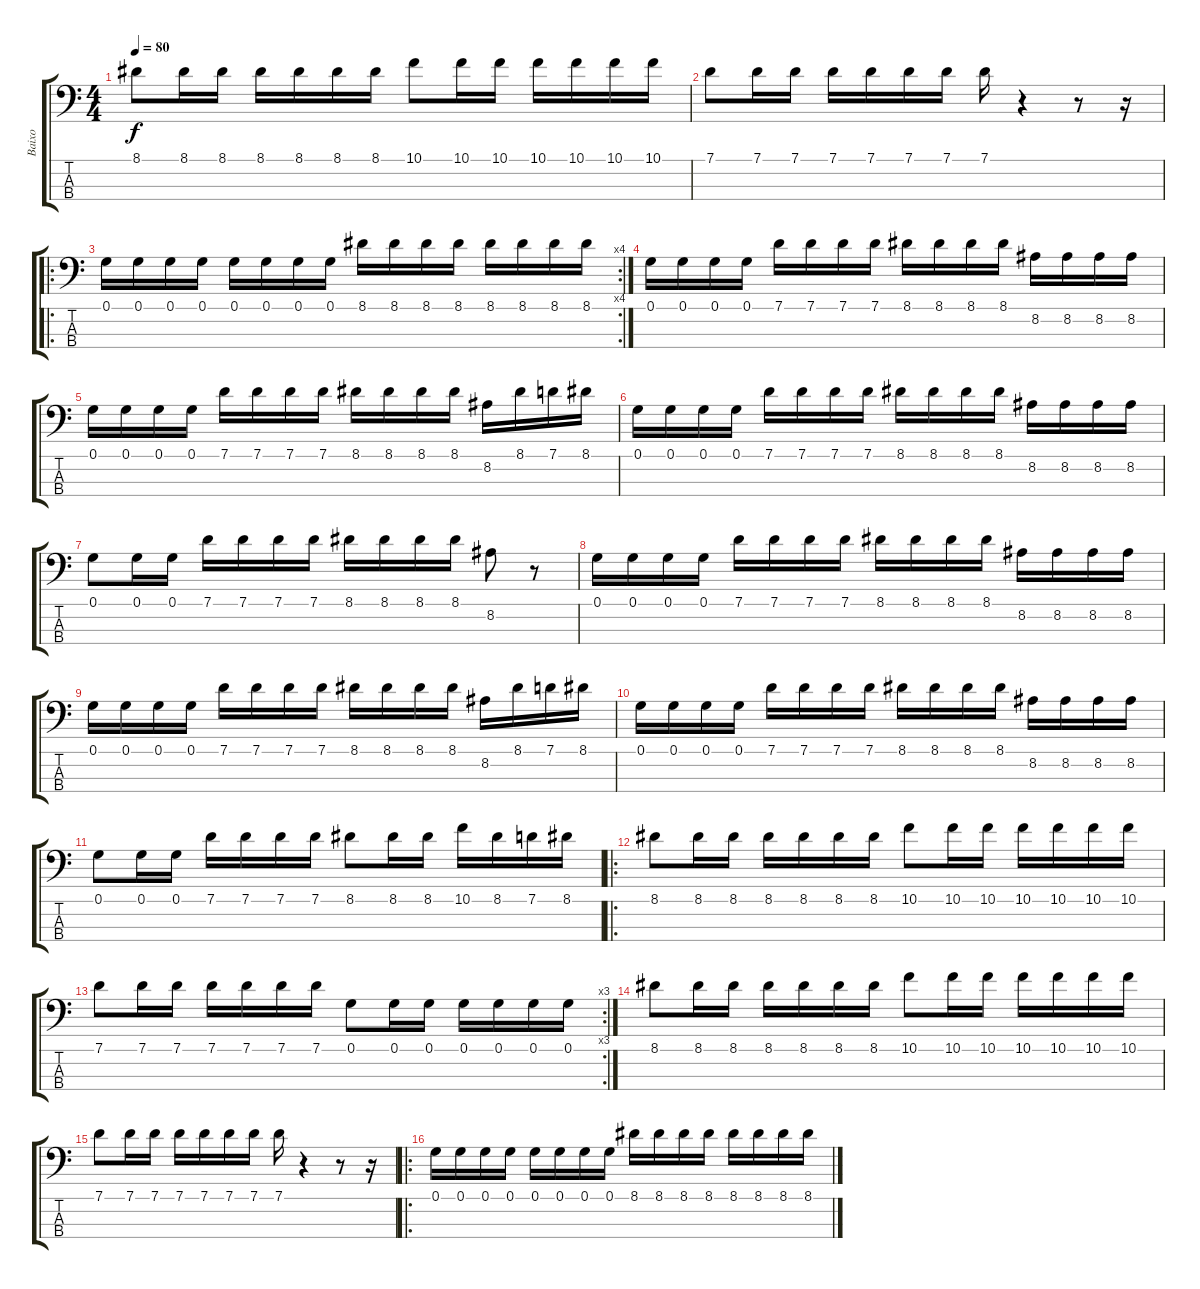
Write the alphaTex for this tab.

\track ("Baixo" "Baixo") {instrument electricbassfinger}
\staff {score tabs}
\tuning (G2 D2 A1 E1) {hide}
\ts (4 4)
\tempo 80
\clef f4
\ks c
8.1.8{dy f} 8.1.16 8.1.16 8.1.16 8.1.16 8.1.16 8.1.16 10.1.8 10.1.16 10.1.16 10.1.16 10.1.16 10.1.16 10.1.16 |
7.1.8 7.1.16 7.1.16 7.1.16 7.1.16 7.1.16 7.1.16 7.1.16 r.4 r.8 r.16 |
\ro
\rc 4
0.1.16 0.1.16 0.1.16 0.1.16 0.1.16 0.1.16 0.1.16 0.1.16 8.1.16 8.1.16 8.1.16 8.1.16 8.1.16 8.1.16 8.1.16 8.1.16 |
0.1.16 0.1.16 0.1.16 0.1.16 7.1.16 7.1.16 7.1.16 7.1.16 8.1.16 8.1.16 8.1.16 8.1.16 8.2.16 8.2.16 8.2.16 8.2.16 |
0.1.16 0.1.16 0.1.16 0.1.16 7.1.16 7.1.16 7.1.16 7.1.16 8.1.16 8.1.16 8.1.16 8.1.16 8.2.16 8.1.16 7.1.16 8.1.16 |
0.1.16 0.1.16 0.1.16 0.1.16 7.1.16 7.1.16 7.1.16 7.1.16 8.1.16 8.1.16 8.1.16 8.1.16 8.2.16 8.2.16 8.2.16 8.2.16 |
0.1.8 0.1.16 0.1.16 7.1.16 7.1.16 7.1.16 7.1.16 8.1.16 8.1.16 8.1.16 8.1.16 8.2.8 r.8 |
0.1.16 0.1.16 0.1.16 0.1.16 7.1.16 7.1.16 7.1.16 7.1.16 8.1.16 8.1.16 8.1.16 8.1.16 8.2.16 8.2.16 8.2.16 8.2.16 |
0.1.16 0.1.16 0.1.16 0.1.16 7.1.16 7.1.16 7.1.16 7.1.16 8.1.16 8.1.16 8.1.16 8.1.16 8.2.16 8.1.16 7.1.16 8.1.16 |
0.1.16 0.1.16 0.1.16 0.1.16 7.1.16 7.1.16 7.1.16 7.1.16 8.1.16 8.1.16 8.1.16 8.1.16 8.2.16 8.2.16 8.2.16 8.2.16 |
0.1.8 0.1.16 0.1.16 7.1.16 7.1.16 7.1.16 7.1.16 8.1.8 8.1.16 8.1.16 10.1.16 8.1.16 7.1.16 8.1.16 |
\ro
8.1.8 8.1.16 8.1.16 8.1.16 8.1.16 8.1.16 8.1.16 10.1.8 10.1.16 10.1.16 10.1.16 10.1.16 10.1.16 10.1.16 |
\rc 3
7.1.8 7.1.16 7.1.16 7.1.16 7.1.16 7.1.16 7.1.16 0.1.8 0.1.16 0.1.16 0.1.16 0.1.16 0.1.16 0.1.16 |
8.1.8 8.1.16 8.1.16 8.1.16 8.1.16 8.1.16 8.1.16 10.1.8 10.1.16 10.1.16 10.1.16 10.1.16 10.1.16 10.1.16 |
7.1.8 7.1.16 7.1.16 7.1.16 7.1.16 7.1.16 7.1.16 7.1.16 r.4 r.8 r.16 |
\ro
0.1.16 0.1.16 0.1.16 0.1.16 0.1.16 0.1.16 0.1.16 0.1.16 8.1.16 8.1.16 8.1.16 8.1.16 8.1.16 8.1.16 8.1.16 8.1.16
